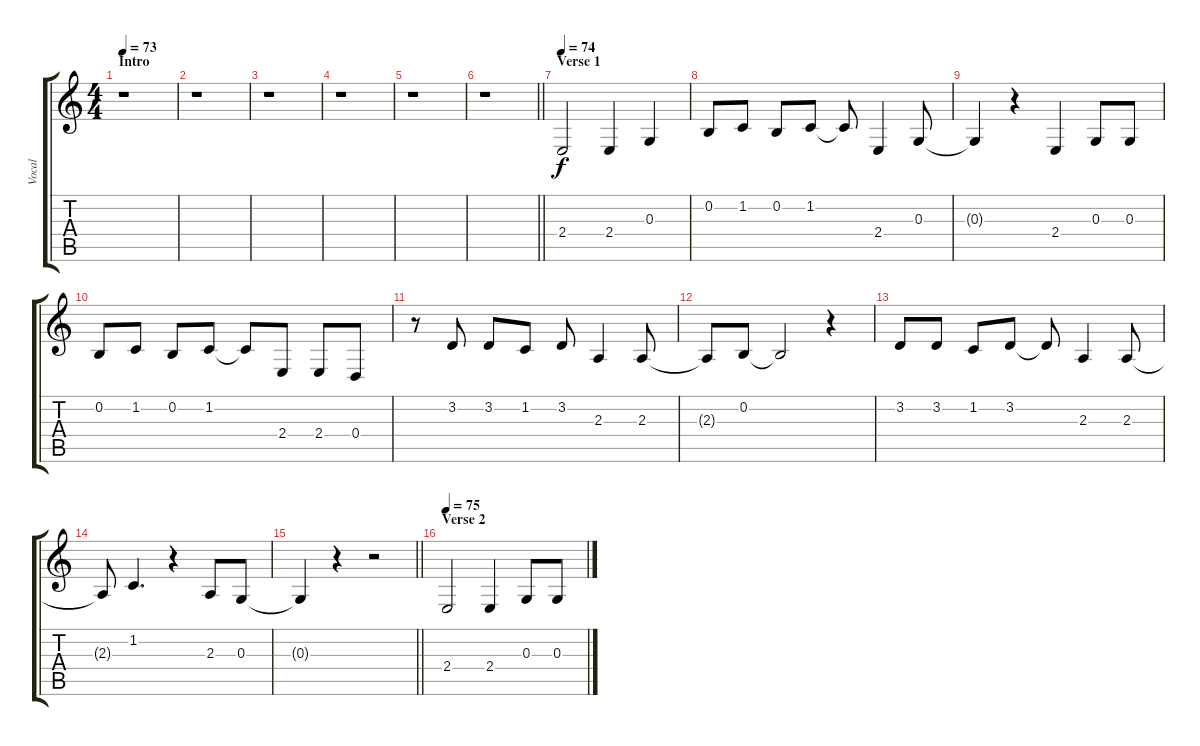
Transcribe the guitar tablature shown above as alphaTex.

\track ("Vocal" "Vocal") {instrument clarinet}
\staff {score tabs}
\tuning (E4 B3 G3 D3 A2 E2) {hide}
\ts (4 4)
\section ("" "Intro")
\tempo 73
\clef g2
\ks c
r.1{dy f instrument clarinet} |
r.1 |
r.1 |
r.1 |
r.1 |
\barLineRight lightlight
r.1 |
\section ("" "Verse 1")
\tempo 74
2.4.2 2.4.4 0.3.4 |
0.2.8 1.2.8 0.2.8 1.2.8 1.2{t}.8 2.4.4 0.3.8 |
0.3{t}.4 r.4 2.4.4 0.3.8 0.3.8 |
0.2.8 1.2.8 0.2.8 1.2.8 1.2{t}.8 2.4.8 2.4.8 0.4.8 |
r.8 3.2.8 3.2.8 1.2.8 3.2.8 2.3.4 2.3.8 |
2.3{t}.8 0.2.8 0.2{t}.2 r.4 |
3.2.8 3.2.8 1.2.8 3.2.8 3.2{t}.8 2.3.4 2.3.8 |
2.3{t}.8 1.2.4{d} r.4 2.3.8 0.3.8 |
\barLineRight lightlight
0.3{t}.4 r.4 r.2 |
\section ("" "Verse 2")
\tempo 75
2.4.2 2.4.4 0.3.8 0.3.8
